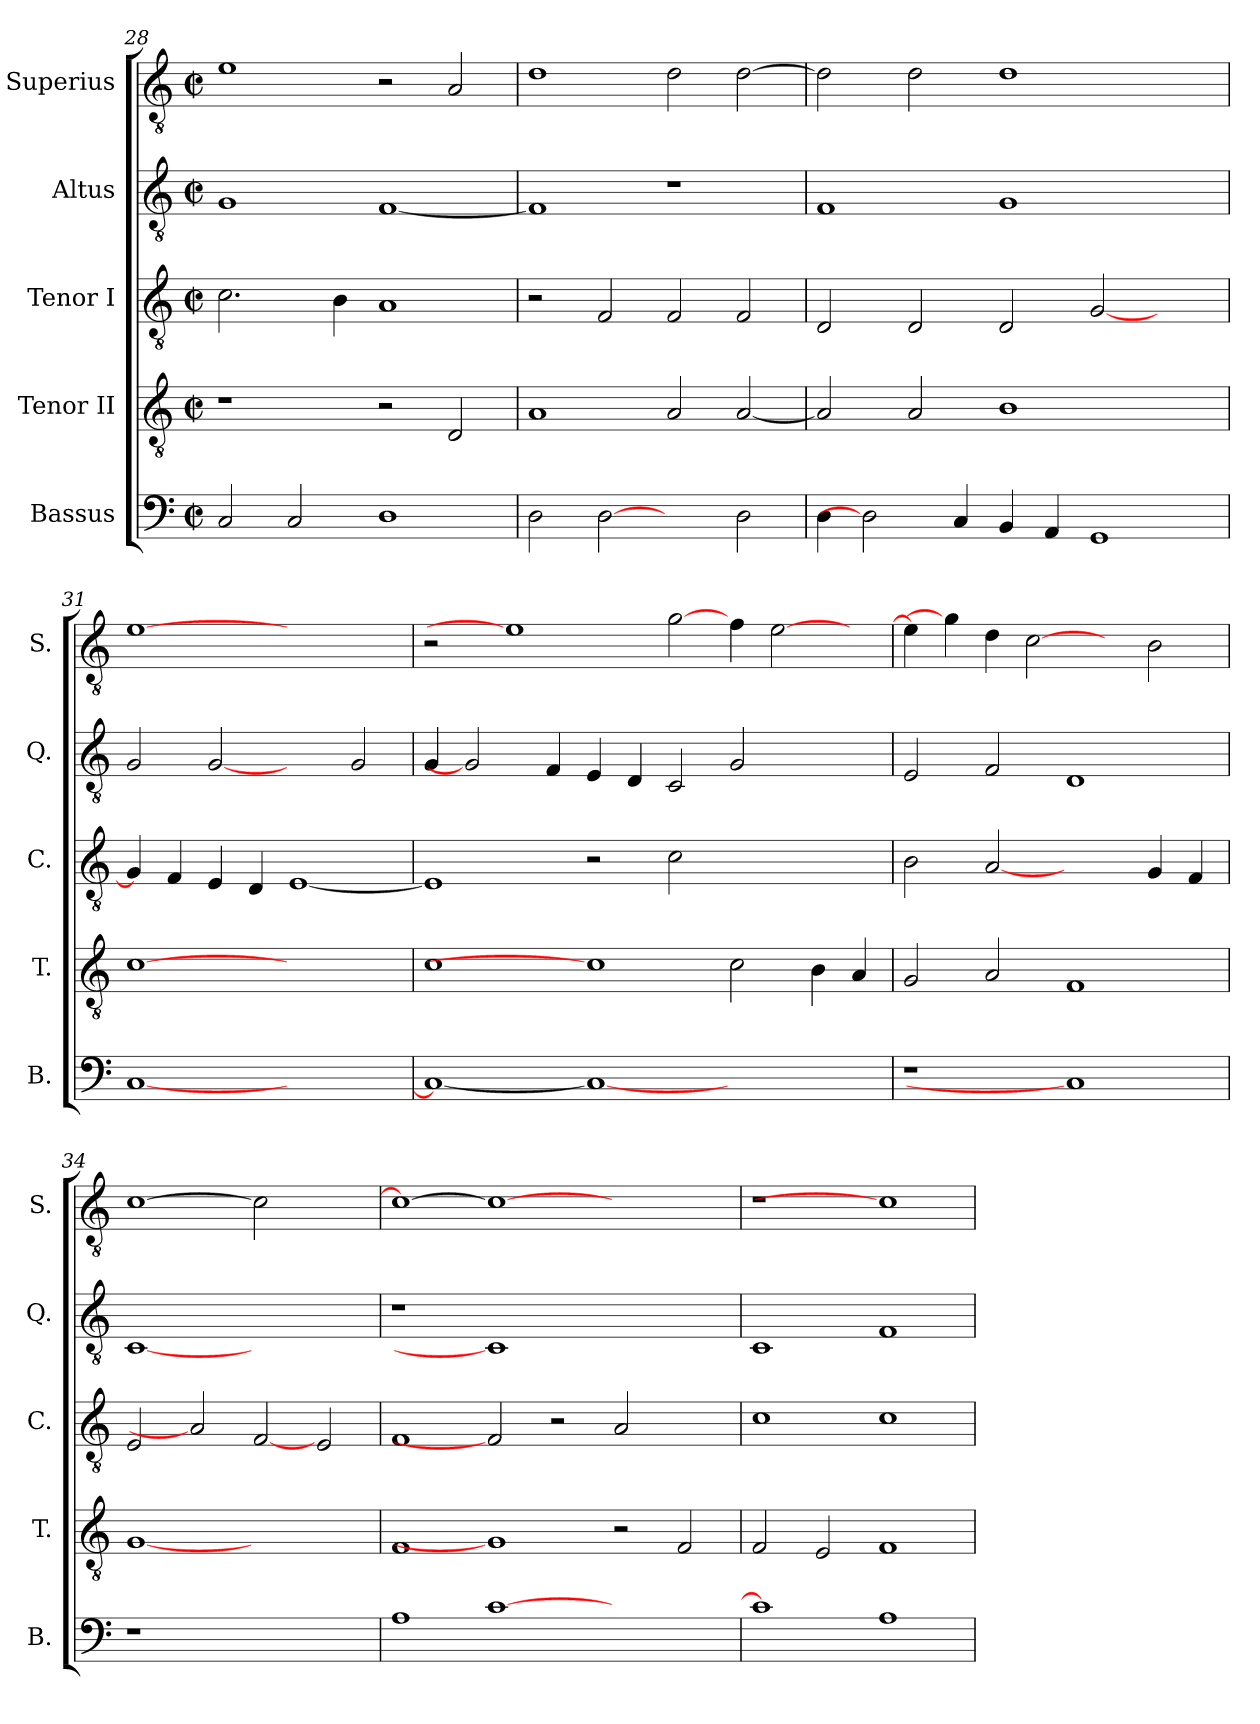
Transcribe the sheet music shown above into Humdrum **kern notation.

**kern	**kern	**kern	**kern	**kern
*part5	*part4	*part3	*part2	*part1
*staff5	*staff4	*staff3	*staff2	*staff1
*I"Bassus	*I"Tenor II	*I"Tenor I	*I"Altus	*I"Superius
*I'B.	*I'T.	*I'C.	*I'Q.	*I'S.
*clefF4	*clefGv2	*clefGv2	*clefGv2	*clefGv2
*	*ITrd7c12	*ITrd7c12	*ITrd7c12	*ITrd7c12
*k[]	*k[]	*k[]	*k[]	*k[]
*C:	*C:	*C:	*C:	*C:
*M2/2	*M2/2	*M2/2	*M2/2	*M2/2
*met(c|)	*met(c|)	*met(c|)	*met(c|)	*met(c|)
=28	=28	=28	=28	=28
2Ci/	1r	2.Ci\	1GGi	1Ei
2Ci/	.	.	.	.
.	.	4BBi\	.	.
1Di	2r	1AAi	[<1FFi	2r
.	2DDi/	.	.	2AAi/
!!LO:PB:g=z
=29	=29	=29	=29	=29
2Di\	1AAi	2r	1FFi]	1Di
[2Di	.	2FFi/	.	.
2ryy	2AAi/	2FFi/	1r	2Di\
2Di\	[<2AAi/	2FFi/	.	[>2Di\
=30	=30	=30	=30	=30
4Di\	2AAi/]	2DDi/	1FFi	2Di\]
2Di]	.	.	.	.
.	2AAi/	2DDi/	.	2Di\
4Ci/	.	.	.	.
4BBi/	1BBi	2DDi/	1GGi	1Di
4AAi/	.	.	.	.
1GGi	.	[<2GGi/	.	.
.	2ryy	2ryy	2ryy	2ryy
=31	=31	=31	=31	=31
[<1Ci	[1Ci	4GGi/]	2GGi/	[1Ei
.	.	4FFi/	.	.
.	.	4EEi/	[2GGi	.
.	.	4DDi/	.	.
1ryy	1ryy	[<1EEi	2ryy	1ryy
.	.	.	2GGi/	.
=32	=32	=32	=32	=32
1Ci_<	1Ci	1EEi]	4GGi/	2r
.	.	.	2GGi]	.
.	.	.	.	1Ei]
.	.	.	4FFi/	.
1Ci_	1Ci]	2r	4EEi/	.
.	.	.	4DDi/	.
.	.	2Ci\	2CCi/	[2Gi\
1ryy	2Ci\	1ryy	2GGi/	4Fi\
.	.	.	.	[>2Ei\
.	4BBi\	.	2ryy	.
.	4AAi/	.	.	4ryy
!!LO:LB:g=z
=33	=33	=33	=33	=33
!LO:N:vis=1	!	!	!	!
1r	2GGi/	2BBi\	2EEi/	4Ei\]
.	.	.	.	4Gi\]
.	2AAi/	[2AAi	2FFi/	4Di\
.	.	.	.	[2Ci
1Ci]	1FFi	2ryy	1DDi	.
.	.	.	.	4ryy
.	.	4GGi/	.	2BBi\
.	.	4FFi/	.	.
=34	=34	=34	=34	=34
!LO:N:vis=1	!	!	!	!
1r	[1GGi	2EEi/	[1CCi	[>1Ci
.	.	2AAi]	.	.
1ryy	1ryy	[2FFi	1ryy	2Ci]
.	.	2EEi/	.	2ryy
=35	=35	=35	=35	=35
!	!	!	!LO:N:vis=1	!
1Ai	1FFi	1FFi	1r	1Ci_>
[>1ci	1GGi]	2FFi]	1CCi]	1Ci_
.	.	2r	.	.
1ryy	2r	2AAi/	1ryy	1ryy
.	2FFi/	2ryy	.	.
=36	=36	=36	=36	=36
!	!	!	!	!LO:N:vis=1
1ci]	2FFi/	1Ci	1CCi	1r
.	2EEi/	.	.	.
1Ai	1FFi	1Ci	1FFi	1Ci]
=	=	=	=	=
*-	*-	*-	*-	*-
